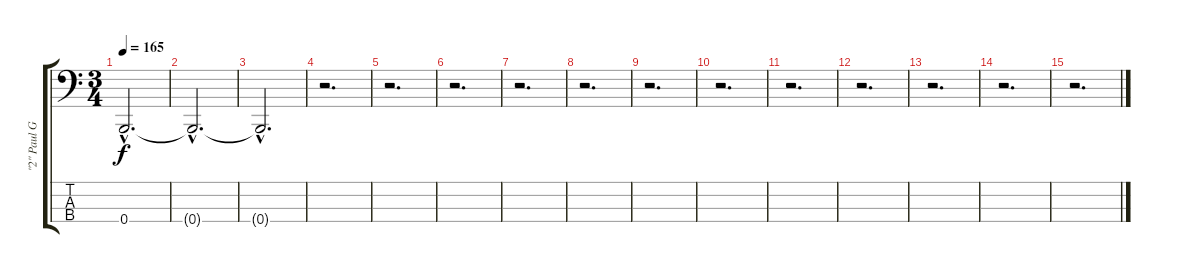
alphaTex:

\track ("\"2\" Paul Grey (Bass)" "\"2\" Paul G") {instrument electricbasspick}
\staff {score tabs}
\tuning (E2 B1 Gb1 B0) {hide}
\ts (3 4)
\tempo 165
\clef f4
\ks c
0.4{hac t}.2{d dy f} |
0.4{hac t}.2{d} |
0.4{hac t}.2{d} |
r.2{d} |
r.2{d} |
r.2{d} |
r.2{d} |
r.2{d} |
r.2{d} |
r.2{d} |
r.2{d} |
r.2{d} |
r.2{d} |
r.2{d} |
r.2{d}
